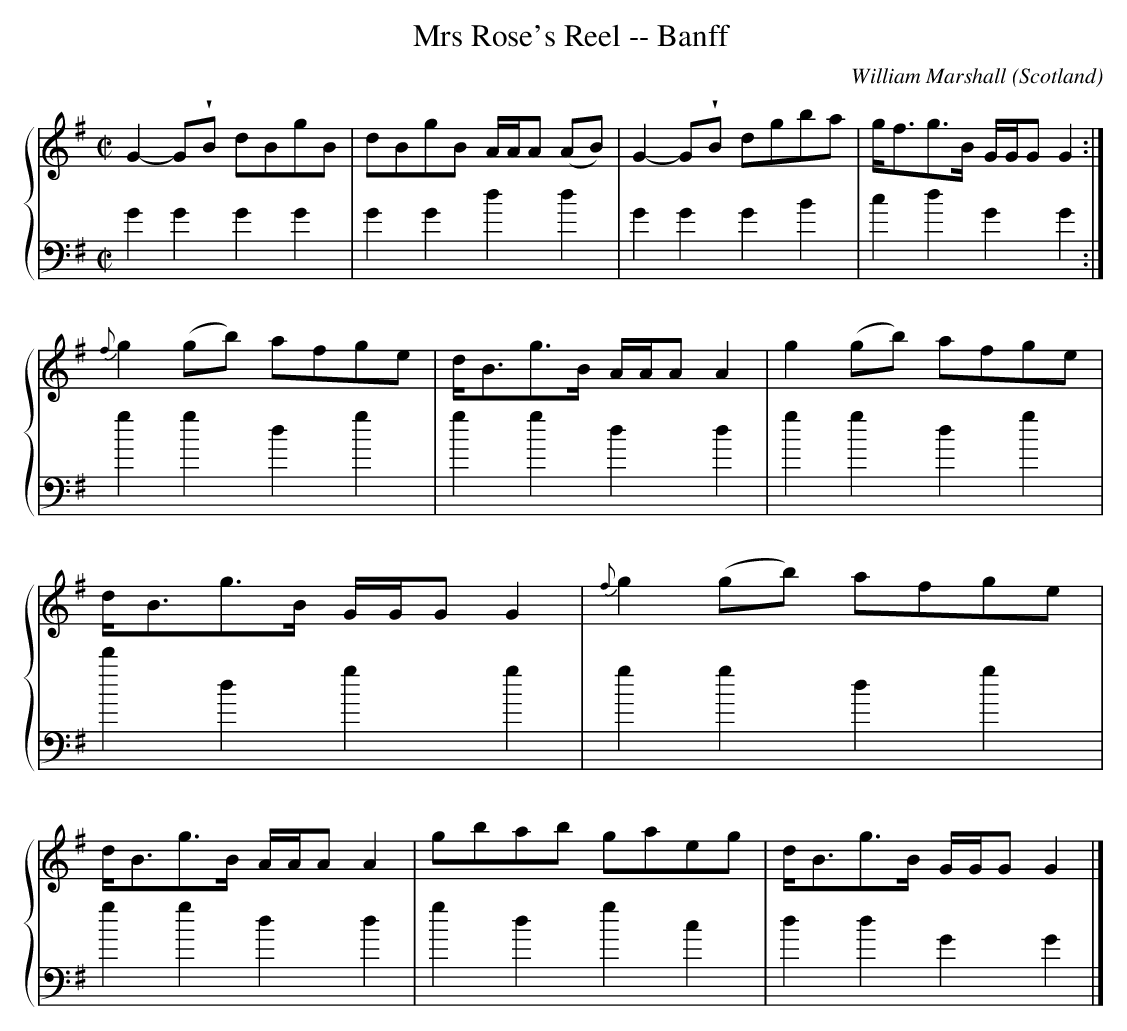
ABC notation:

X:1
T:Mrs Rose's Reel -- Banff
C:William Marshall
L:1/8
M:C|
O:Scotland
K:G
%%staves {1 2}
V:1
G2- G!wedge!B dBgB | dBgB A/A/A (AB) | G2- G!wedge!B dgba | g<fg>B G/G/G G2 :|
{f}g2 (gb) afge | d<Bg>B A/A/A A2 | g2 (gb) afge | d<Bg>B G/G/G G2 | \
{f}g2 (gb) afge | d<Bg>B A/A/A A2 | gbab gaeg | d<Bg>B G/G/G G2 |]
V:2 clef=bass
L:1/4
GGGG | GGdd | GGGB | cdGG :| \
ggdg | ggdd | ggdg | d'dgg | \
ggdg | ggdd | gdgc | ddGG |]
